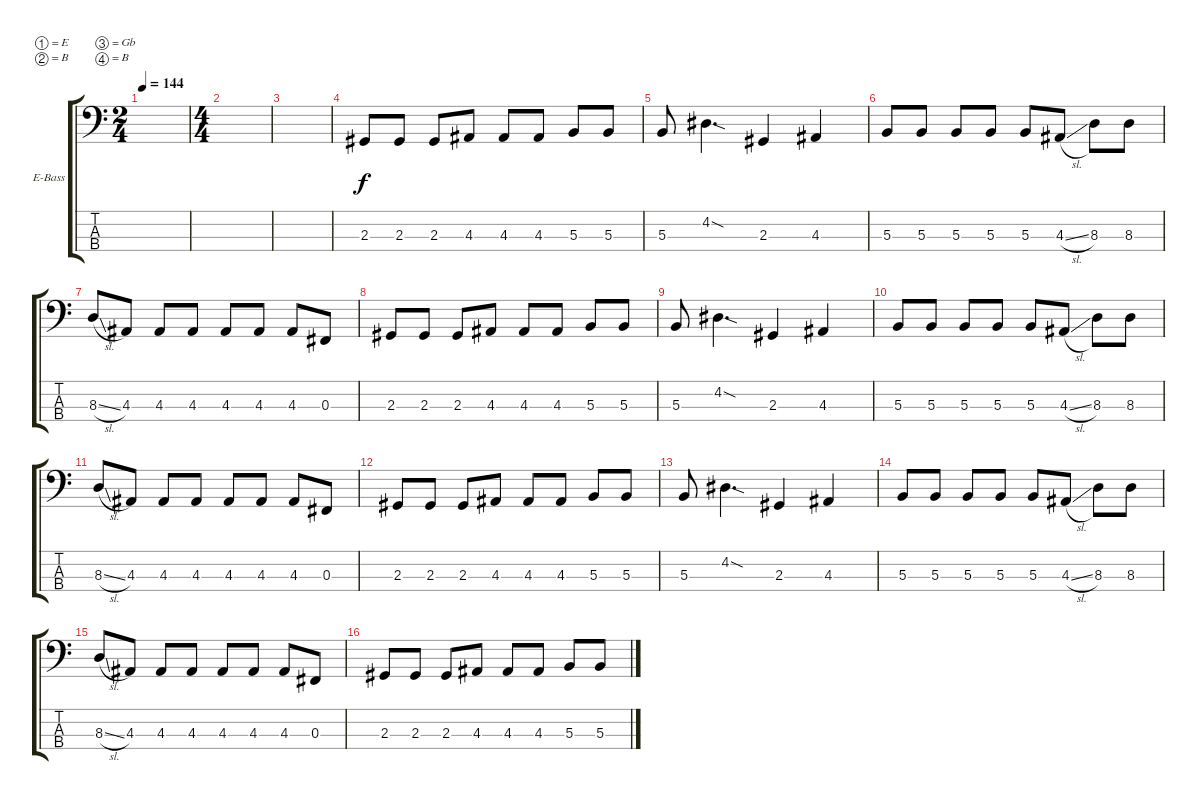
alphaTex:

\bracketExtendMode groupsimilarinstruments
\firstSystemTrackNameOrientation horizontal
\otherSystemsTrackNameOrientation horizontal
\track ("Bass" "E-Bass") {instrument electricbassfinger}
\staff {score tabs}
\tuning (E2 B1 Gb1 B0)
\ts (2 4)
\tempo 144
\clef f4
\ks c
|
\ts (4 4)
|
|
\beaming (8 2 2 2 2)
2.3.8 2.3.8 2.3.8 4.3.8 4.3.8 4.3.8 5.3.8 5.3.8 |
5.3.8 4.2{sod}.4{d} 2.3.4 4.3.4 |
5.3.8 5.3.8 5.3.8 5.3.8 5.3.8 4.3{sl}.8 8.3.8 8.3.8 |
8.3{sl}.8 4.3.8 4.3.8 4.3.8 4.3.8 4.3.8 4.3.8 0.3.8 |
2.3.8 2.3.8 2.3.8 4.3.8 4.3.8 4.3.8 5.3.8 5.3.8 |
5.3.8 4.2{sod}.4{d} 2.3.4 4.3.4 |
5.3.8 5.3.8 5.3.8 5.3.8 5.3.8 4.3{sl}.8 8.3.8 8.3.8 |
8.3{sl}.8 4.3.8 4.3.8 4.3.8 4.3.8 4.3.8 4.3.8 0.3.8 |
2.3.8 2.3.8 2.3.8 4.3.8 4.3.8 4.3.8 5.3.8 5.3.8 |
5.3.8 4.2{sod}.4{d} 2.3.4 4.3.4 |
5.3.8 5.3.8 5.3.8 5.3.8 5.3.8 4.3{sl}.8 8.3.8 8.3.8 |
8.3{sl}.8 4.3.8 4.3.8 4.3.8 4.3.8 4.3.8 4.3.8 0.3.8 |
2.3.8 2.3.8 2.3.8 4.3.8 4.3.8 4.3.8 5.3.8 5.3.8
